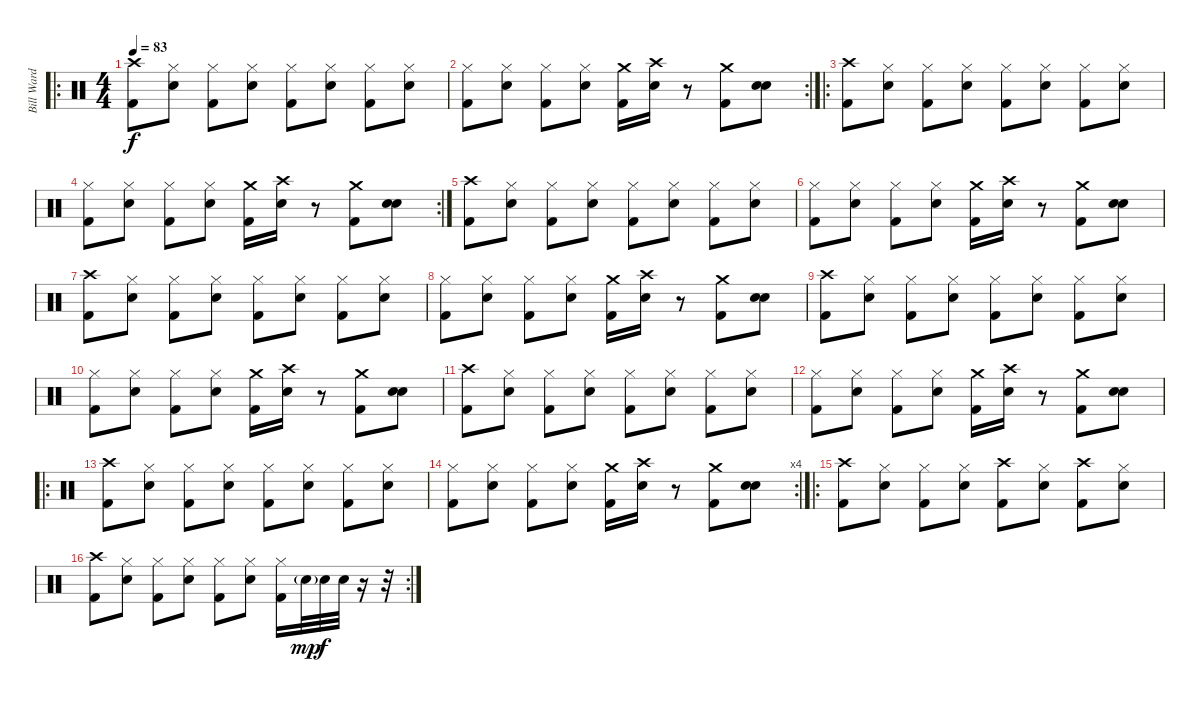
\track ("Bill Ward " "Bill Ward ") {instrument percussion}
\staff {score}
\articulation defaults
\ro
\ts (4 4)
\tempo 83
\clef neutral
\ks c
("Crash high (hit)" "Kick (hit) 2").8{dy f} ("Hi-Hat (closed)" "Snare (hit) 2").8 ("Hi-Hat (closed)" "Kick (hit) 2").8 ("Hi-Hat (closed)" "Snare (hit) 2").8 ("Hi-Hat (closed)" "Kick (hit) 2").8 ("Hi-Hat (closed)" "Snare (hit) 2").8 ("Hi-Hat (closed)" "Kick (hit) 2").8 ("Hi-Hat (closed)" "Snare (hit) 2").8 |
\rc 2
("Hi-Hat (closed)" "Kick (hit) 2").8 ("Hi-Hat (closed)" "Snare (hit) 2").8 ("Hi-Hat (closed)" "Kick (hit) 2").8 ("Hi-Hat (closed)" "Snare (hit) 2").8 ("Crash medium (hit)" "Kick (hit) 2").16 ("Crash high (hit)" "Snare (hit) 2").16 r.8 ("Crash medium (hit)" "Kick (hit) 2").8 ("Snare (hit) 2" "Snare (hit) 2").8{bd 240} |
\ro
("Crash high (hit)" "Kick (hit) 2").8 ("Hi-Hat (closed)" "Snare (hit) 2").8 ("Hi-Hat (closed)" "Kick (hit) 2").8 ("Hi-Hat (closed)" "Snare (hit) 2").8 ("Hi-Hat (closed)" "Kick (hit) 2").8 ("Hi-Hat (closed)" "Snare (hit) 2").8 ("Hi-Hat (closed)" "Kick (hit) 2").8 ("Hi-Hat (closed)" "Snare (hit) 2").8 |
\rc 2
("Hi-Hat (closed)" "Kick (hit) 2").8 ("Hi-Hat (closed)" "Snare (hit) 2").8 ("Hi-Hat (closed)" "Kick (hit) 2").8 ("Hi-Hat (closed)" "Snare (hit) 2").8 ("Crash medium (hit)" "Kick (hit) 2").16 ("Crash high (hit)" "Snare (hit) 2").16 r.8 ("Crash medium (hit)" "Kick (hit) 2").8 ("Snare (hit) 2" "Snare (hit) 2").8{bd 240} |
("Crash high (hit)" "Kick (hit) 2").8 ("Hi-Hat (closed)" "Snare (hit) 2").8 ("Hi-Hat (closed)" "Kick (hit) 2").8 ("Hi-Hat (closed)" "Snare (hit) 2").8 ("Hi-Hat (closed)" "Kick (hit) 2").8 ("Hi-Hat (closed)" "Snare (hit) 2").8 ("Hi-Hat (closed)" "Kick (hit) 2").8 ("Hi-Hat (closed)" "Snare (hit) 2").8 |
("Hi-Hat (closed)" "Kick (hit) 2").8 ("Hi-Hat (closed)" "Snare (hit) 2").8 ("Hi-Hat (closed)" "Kick (hit) 2").8 ("Hi-Hat (closed)" "Snare (hit) 2").8 ("Crash medium (hit)" "Kick (hit) 2").16 ("Crash high (hit)" "Snare (hit) 2").16 r.8 ("Crash medium (hit)" "Kick (hit) 2").8 ("Snare (hit) 2" "Snare (hit) 2").8{bd 240} |
("Crash high (hit)" "Kick (hit) 2").8 ("Hi-Hat (closed)" "Snare (hit) 2").8 ("Hi-Hat (closed)" "Kick (hit) 2").8 ("Hi-Hat (closed)" "Snare (hit) 2").8 ("Hi-Hat (closed)" "Kick (hit) 2").8 ("Hi-Hat (closed)" "Snare (hit) 2").8 ("Hi-Hat (closed)" "Kick (hit) 2").8 ("Hi-Hat (closed)" "Snare (hit) 2").8 |
("Hi-Hat (closed)" "Kick (hit) 2").8 ("Hi-Hat (closed)" "Snare (hit) 2").8 ("Hi-Hat (closed)" "Kick (hit) 2").8 ("Hi-Hat (closed)" "Snare (hit) 2").8 ("Crash medium (hit)" "Kick (hit) 2").16 ("Crash high (hit)" "Snare (hit) 2").16 r.8 ("Crash medium (hit)" "Kick (hit) 2").8 ("Snare (hit) 2" "Snare (hit) 2").8{bd 240} |
("Crash high (hit)" "Kick (hit) 2").8 ("Hi-Hat (closed)" "Snare (hit) 2").8 ("Hi-Hat (closed)" "Kick (hit) 2").8 ("Hi-Hat (closed)" "Snare (hit) 2").8 ("Hi-Hat (closed)" "Kick (hit) 2").8 ("Hi-Hat (closed)" "Snare (hit) 2").8 ("Hi-Hat (closed)" "Kick (hit) 2").8 ("Hi-Hat (closed)" "Snare (hit) 2").8 |
("Hi-Hat (closed)" "Kick (hit) 2").8 ("Hi-Hat (closed)" "Snare (hit) 2").8 ("Hi-Hat (closed)" "Kick (hit) 2").8 ("Hi-Hat (closed)" "Snare (hit) 2").8 ("Crash medium (hit)" "Kick (hit) 2").16 ("Crash high (hit)" "Snare (hit) 2").16 r.8 ("Crash medium (hit)" "Kick (hit) 2").8 ("Snare (hit) 2" "Snare (hit) 2").8{bd 240} |
("Crash high (hit)" "Kick (hit) 2").8 ("Hi-Hat (closed)" "Snare (hit) 2").8 ("Hi-Hat (closed)" "Kick (hit) 2").8 ("Hi-Hat (closed)" "Snare (hit) 2").8 ("Hi-Hat (closed)" "Kick (hit) 2").8 ("Hi-Hat (closed)" "Snare (hit) 2").8 ("Hi-Hat (closed)" "Kick (hit) 2").8 ("Hi-Hat (closed)" "Snare (hit) 2").8 |
("Hi-Hat (closed)" "Kick (hit) 2").8 ("Hi-Hat (closed)" "Snare (hit) 2").8 ("Hi-Hat (closed)" "Kick (hit) 2").8 ("Hi-Hat (closed)" "Snare (hit) 2").8 ("Crash medium (hit)" "Kick (hit) 2").16 ("Crash high (hit)" "Snare (hit) 2").16 r.8 ("Crash medium (hit)" "Kick (hit) 2").8 ("Snare (hit) 2" "Snare (hit) 2").8{bd 240} |
\ro
("Crash high (hit)" "Kick (hit) 2").8 ("Hi-Hat (closed)" "Snare (hit) 2").8 ("Hi-Hat (closed)" "Kick (hit) 2").8 ("Hi-Hat (closed)" "Snare (hit) 2").8 ("Hi-Hat (closed)" "Kick (hit) 2").8 ("Hi-Hat (closed)" "Snare (hit) 2").8 ("Hi-Hat (closed)" "Kick (hit) 2").8 ("Hi-Hat (closed)" "Snare (hit) 2").8 |
\rc 4
("Hi-Hat (closed)" "Kick (hit) 2").8 ("Hi-Hat (closed)" "Snare (hit) 2").8 ("Hi-Hat (closed)" "Kick (hit) 2").8 ("Hi-Hat (closed)" "Snare (hit) 2").8 ("Crash medium (hit)" "Kick (hit) 2").16 ("Crash high (hit)" "Snare (hit) 2").16 r.8 ("Crash medium (hit)" "Kick (hit) 2").8 ("Snare (hit) 2" "Snare (hit) 2").8{bd 240} |
\ro
("Crash high (hit)" "Kick (hit) 2").8 ("Hi-Hat (closed)" "Snare (hit) 2").8 ("Hi-Hat (closed)" "Kick (hit) 2").8 ("Hi-Hat (closed)" "Snare (hit) 2").8 ("Crash high (hit)" "Kick (hit) 2").8 ("Hi-Hat (closed)" "Snare (hit) 2").8 ("Crash high (hit)" "Kick (hit) 2").8 ("Hi-Hat (closed)" "Snare (hit) 2").8 |
\rc 2
("Crash high (hit)" "Kick (hit) 2").8 ("Hi-Hat (closed)" "Snare (hit) 2").8 ("Hi-Hat (closed)" "Kick (hit) 2").8 ("Hi-Hat (closed)" "Snare (hit) 2").8 ("Hi-Hat (closed)" "Kick (hit) 2").8 ("Hi-Hat (closed)" "Snare (hit) 2").8 ("Hi-Hat (closed)" "Kick (hit) 2").16 "Snare (hit) 2"{g}.32{dy mp} "Snare (hit) 2".32{dy f} "Snare (hit) 2".32 r.16 r.32
